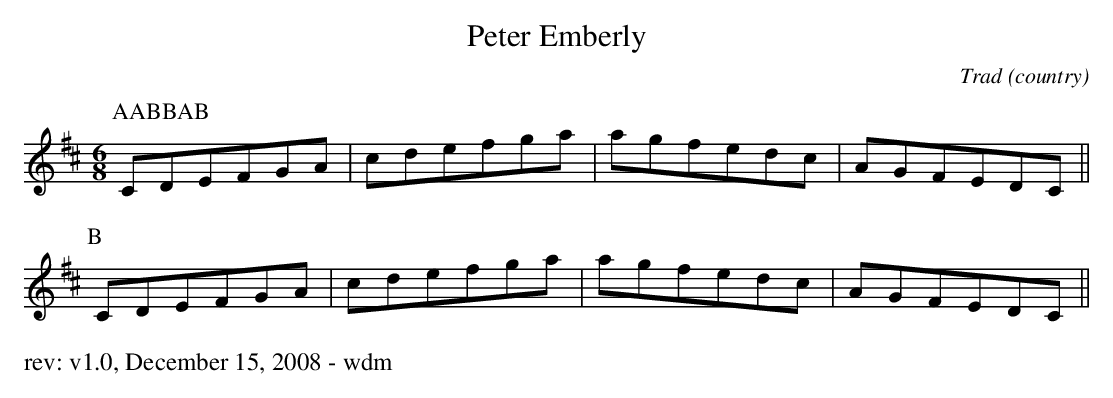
X:1
T: Peter Emberly
O: Trad (country)
M: 6/8
K: Dmaj
P: AABBAB
P:A
CDEFGA|cdefga|agfedc|AGFEDC||
P:B
CDEFGA|cdefga|agfedc|AGFEDC||
